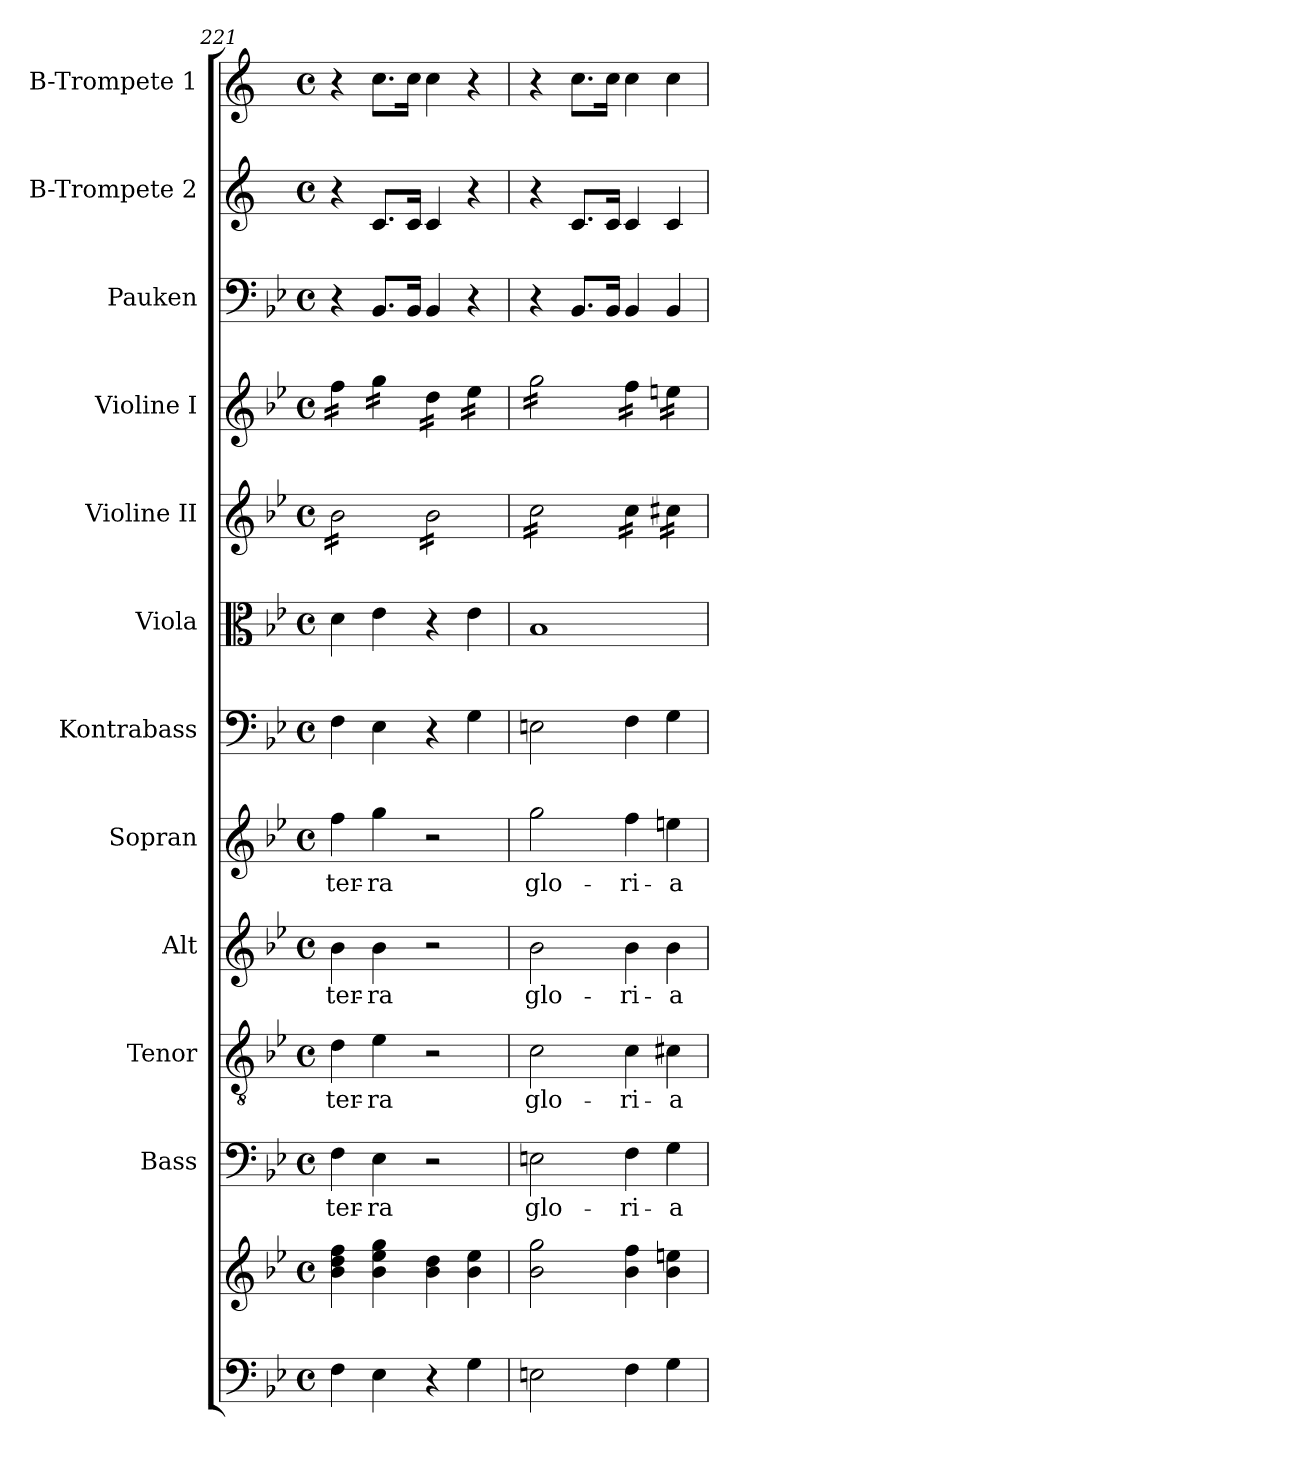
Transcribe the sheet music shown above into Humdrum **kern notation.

**kern	**kern	**kern	**text	**kern	**text	**kern	**text	**kern	**text	**kern	**kern	**kern	**kern	**kern	**kern	**kern
*part12	*part12	*part11	*part11	*part10	*part10	*part9	*part9	*part8	*part8	*part7	*part6	*part5	*part4	*part3	*part2	*part1
*staff13	*staff12	*staff11	*staff11	*staff10	*staff10	*staff9	*staff9	*staff8	*staff8	*staff7	*staff6	*staff5	*staff4	*staff3	*staff2	*staff1
*	*	*I"Bass	*	*I"Tenor	*	*I"Alt	*	*I"Sopran	*	*I"Kontrabass	*I"Viola	*I"Violine II	*I"Violine I	*I"Pauken	*I"B-Trompete 2	*I"B-Trompete 1
*	*	*I'B.	*	*I'T.	*	*I'A.	*	*I'S.	*	*I'Kb.	*I'Vla.	*I'Vl. II	*I'Vl. I	*I'Pk.	*I'B Trp. 2	*I'B Trp. 1
*clefF4	*clefG2	*clefF4	*	*clefGv2	*	*clefG2	*	*clefG2	*	*clefF4	*clefC3	*clefG2	*clefG2	*clefF4	*clefG2	*clefG2
*	*	*	*	*	*	*	*	*	*	*ITrd7c12	*	*	*	*	*ITrd1c2	*ITrd1c2
*k[b-e-]	*k[b-e-]	*k[b-e-]	*	*k[b-e-]	*	*k[b-e-]	*	*k[b-e-]	*	*k[b-e-]	*k[b-e-]	*k[b-e-]	*k[b-e-]	*k[b-e-]	*k[b-e-]	*k[b-e-]
*B-:	*B-:	*B-:	*	*B-:	*	*B-:	*	*B-:	*	*B-:	*B-:	*B-:	*B-:	*B-:	*B-:	*B-:
*M4/4	*M4/4	*M4/4	*	*M4/4	*	*M4/4	*	*M4/4	*	*M4/4	*M4/4	*M4/4	*M4/4	*M4/4	*M4/4	*M4/4
*met(c)	*met(c)	*met(c)	*	*met(c)	*	*met(c)	*	*met(c)	*	*met(c)	*met(c)	*met(c)	*met(c)	*met(c)	*met(c)	*met(c)
=221	=221	=221	=221	=221	=221	=221	=221	=221	=221	=221	=221	=221	=221	=221	=221	=221
!	!	!	!LO:LY:b	!	!LO:LY:b	!	!LO:LY:b	!	!LO:LY:b	!	!	!	!	!	!	!
*	*	*	*	*	*	*	*	*	*	*	*	*tremolo	*	*	*	*
*	*	*	*	*	*	*	*	*	*	*	*	*	*tremolo	*	*	*
4F\	4b-\ 4dd\ 4ff\	4F\	ter-	4d\	ter-	4b-\	ter-	4ff\	ter-	4FF\	4d\	16b-\LL	16ff\LL	4r	4r	4r
.	.	.	.	.	.	.	.	.	.	.	.	16b-\	16ff\	.	.	.
.	.	.	.	.	.	.	.	.	.	.	.	16b-\	16ff\	.	.	.
.	.	.	.	.	.	.	.	.	.	.	.	16b-\	16ff\JJ	.	.	.
!	!	!	!LO:LY:b	!	!LO:LY:b	!	!LO:LY:b	!	!LO:LY:b	!	!	!	!	!	!	!
4E-\	4b-\ 4ee-\ 4gg\	4E-\	-ra	4e-\	-ra	4b-\	-ra	4gg\	-ra	4EE-\	4e-\	16b-\	16gg\LL	8.BB-/L	8.B-/L	8.b-\L
.	.	.	.	.	.	.	.	.	.	.	.	16b-\	16gg\	.	.	.
.	.	.	.	.	.	.	.	.	.	.	.	16b-\	16gg\	.	.	.
.	.	.	.	.	.	.	.	.	.	.	.	16b-\JJ	16gg\JJ	16BB-/Jk	16B-/Jk	16b-\Jk
4r	4b-\ 4dd\	2r	.	2r	.	2r	.	2r	.	4r	4r	16b-\LL	16dd\LL	4BB-/	4B-/	4b-\
.	.	.	.	.	.	.	.	.	.	.	.	16b-\	16dd\	.	.	.
.	.	.	.	.	.	.	.	.	.	.	.	16b-\	16dd\	.	.	.
.	.	.	.	.	.	.	.	.	.	.	.	16b-\	16dd\JJ	.	.	.
4G\	4b-\ 4ee-\	.	.	.	.	.	.	.	.	4GG\	4e-\	16b-\	16ee-\LL	4r	4r	4r
.	.	.	.	.	.	.	.	.	.	.	.	16b-\	16ee-\	.	.	.
.	.	.	.	.	.	.	.	.	.	.	.	16b-\	16ee-\	.	.	.
.	.	.	.	.	.	.	.	.	.	.	.	16b-\JJ	16ee-\JJ	.	.	.
=222	=222	=222	=222	=222	=222	=222	=222	=222	=222	=222	=222	=222	=222	=222	=222	=222
!	!	!	!LO:LY:b	!	!LO:LY:b	!	!LO:LY:b	!	!LO:LY:b	!	!	!	!	!	!	!
2En\	2b-\ 2gg\	2En\	glo-	2c\	glo-	2b-\	glo-	2gg\	glo-	2EEn\	1B-	16cc\LL	16gg\LL	4r	4r	4r
.	.	.	.	.	.	.	.	.	.	.	.	16cc\	16gg\	.	.	.
.	.	.	.	.	.	.	.	.	.	.	.	16cc\	16gg\	.	.	.
.	.	.	.	.	.	.	.	.	.	.	.	16cc\	16gg\	.	.	.
.	.	.	.	.	.	.	.	.	.	.	.	16cc\	16gg\	8.BB-/L	8.B-/L	8.b-\L
.	.	.	.	.	.	.	.	.	.	.	.	16cc\	16gg\	.	.	.
.	.	.	.	.	.	.	.	.	.	.	.	16cc\	16gg\	.	.	.
.	.	.	.	.	.	.	.	.	.	.	.	16cc\JJ	16gg\JJ	16BB-/Jk	16B-/Jk	16b-\Jk
!	!	!	!LO:LY:b	!	!LO:LY:b	!	!LO:LY:b	!	!LO:LY:b	!	!	!	!	!	!	!
4F\	4b-\ 4ff\	4F\	-ri-	4c\	-ri-	4b-\	-ri-	4ff\	-ri-	4FF\	.	16cc\LL	16ff\LL	4BB-/	4B-/	4b-\
.	.	.	.	.	.	.	.	.	.	.	.	16cc\	16ff\	.	.	.
.	.	.	.	.	.	.	.	.	.	.	.	16cc\	16ff\	.	.	.
.	.	.	.	.	.	.	.	.	.	.	.	16cc\JJ	16ff\JJ	.	.	.
!	!	!	!LO:LY:b	!	!LO:LY:b	!	!LO:LY:b	!	!LO:LY:b	!	!	!	!	!	!	!
4G\	4b-\ 4een\	4G\	-a	4c#X\	-a	4b-\	-a	4een\	-a	4GG\	.	16cc#X\LL	16een\LL	4BB-/	4B-/	4b-\
.	.	.	.	.	.	.	.	.	.	.	.	16cc#X\	16een\	.	.	.
.	.	.	.	.	.	.	.	.	.	.	.	16cc#X\	16een\	.	.	.
.	.	.	.	.	.	.	.	.	.	.	.	16cc#X\JJ	16een\JJ	.	.	.
*	*	*	*	*	*	*	*	*	*	*	*	*	*Xtremolo	*	*	*
*	*	*	*	*	*	*	*	*	*	*	*	*Xtremolo	*	*	*	*
=	=	=	=	=	=	=	=	=	=	=	=	=	=	=	=	=
*-	*-	*-	*-	*-	*-	*-	*-	*-	*-	*-	*-	*-	*-	*-	*-	*-
